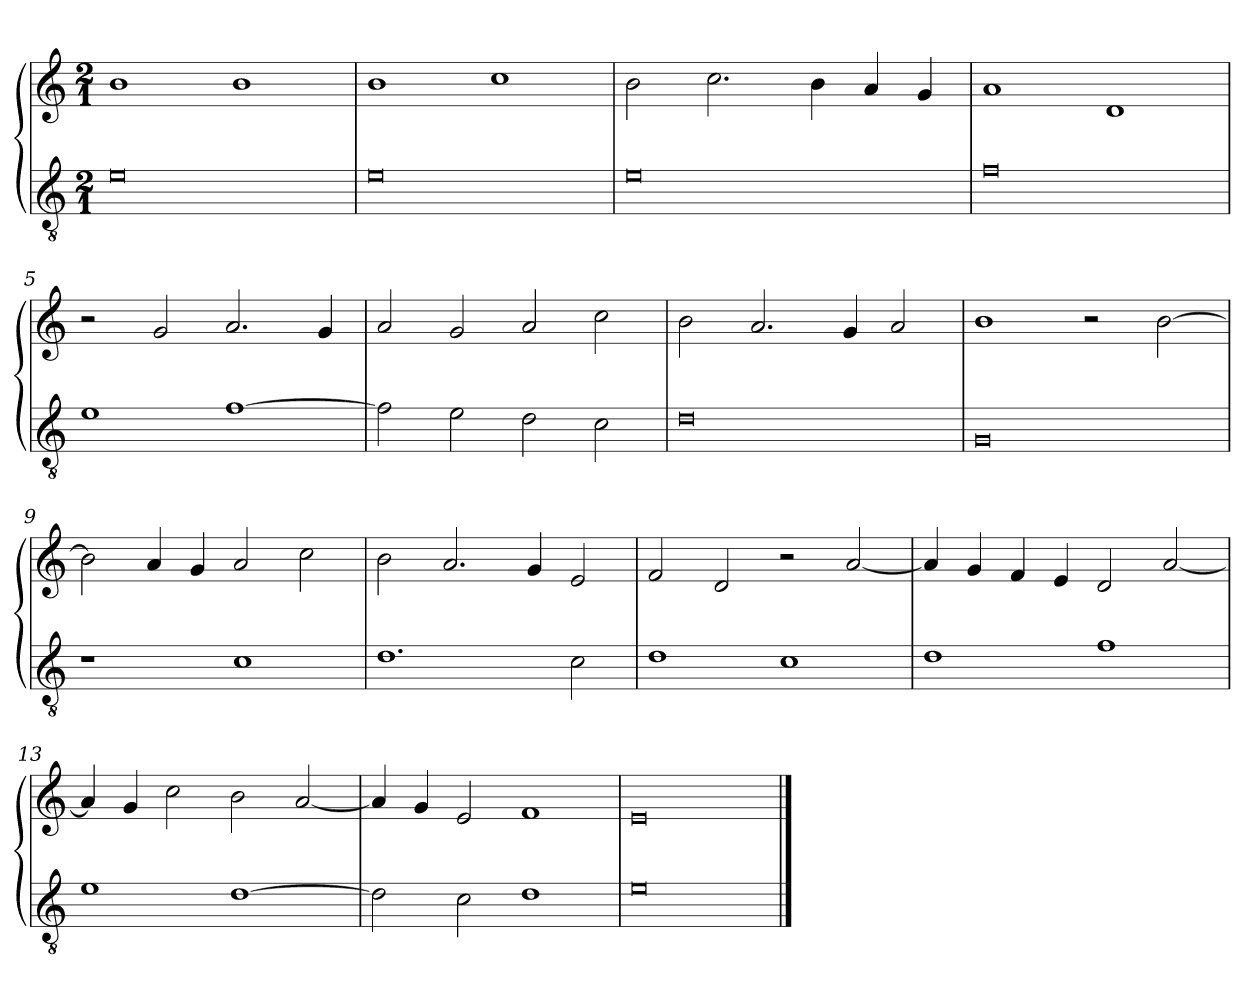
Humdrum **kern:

**kern	**kern
*part2	*part1
*staff2	*staff1
*clefGv2	*clefG2
*k[]	*k[]
*M2/1	*M2/1
=1	=1
0e	1b
.	1b
=2	=2
0e	1b
.	1cc
=3	=3
0e	2b
.	2.cc
.	4b
.	4a
.	4g
=4	=4
0f	1a
.	1d
=5	=5
1e	2r
.	2g
[1f	2.a
.	4g
=6	=6
2f]	2a
2e	2g
2d	2a
2c	2cc
=7	=7
0d	2b
.	2.a
.	4g
.	2a
=8	=8
0G	1b
.	2r
.	[2b
=9	=9
1r	2b]
.	4a
.	4g
1c	2a
.	2cc
=10	=10
1.d	2b
.	2.a
.	4g
2c	2e
=11	=11
1d	2f
.	2d
1c	2r
.	[2a
=12	=12
1d	4a]
.	4g
.	4f
.	4e
1f	2d
.	[2a
=13	=13
1e	4a]
.	4g
.	2cc
[1d	2b
.	[2a
=14	=14
2d]	4a]
.	4g
2c	2e
1d	1f
=15	=15
0e	0e
==	==
*-	*-
